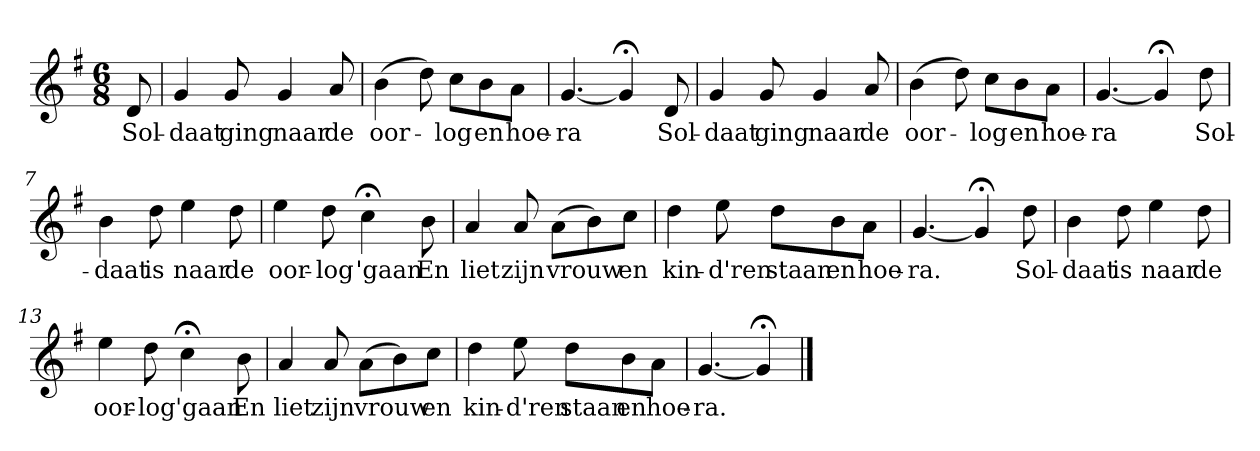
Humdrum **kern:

**kern	**text
*part1	*part1
*staff1	*staff1
*k[f#]	*
*G:	*
*M6/8	*
*MM120	*
=	=
8d	Sol-
=1	=1
4g	-daat
8g	ging
4g	naar
8a	de
=2	=2
(4b	oor-
8dd)	.
8ccL	-log
8b	en
8aJ	hoe-
=3	=3
[4.g	-ra
4g;<]	.
8d	Sol-
=4	=4
4g	-daat
8g	ging
4g	naar
8a	de
=5	=5
(4b	oor-
8dd)	.
8ccL	-log
8b	en
8aJ	hoe-
=6	=6
[4.g	-ra
4g;<]	.
8dd	Sol-
=7	=7
4b	-daat
8dd	is
4ee	naar
8dd	de
=8	=8
4ee	oor-
8dd	-log
4cc;<	'gaan
8b	En
=9	=9
4a	liet
8a	zijn
(8aL	vrouw
8b)	.
8ccJ	en
=10	=10
4dd	kin-
8ee	-d'ren
8ddL	staan
8b	en
8aJ	hoe-
=11	=11
[4.g	-ra.
4g;<]	.
8dd	Sol-
=12	=12
4b	-daat
8dd	is
4ee	naar
8dd	de
=13	=13
4ee	oor-
8dd	-log
4cc;<	'gaan
8b	En
=14	=14
4a	liet
8a	zijn
(8aL	vrouw
8b)	.
8ccJ	en
=15	=15
4dd	kin-
8ee	-d'ren
8ddL	staan
8b	en
8aJ	hoe-
=16	=16
[4.g	-ra.
4g;<]	.
==	==
*-	*-
